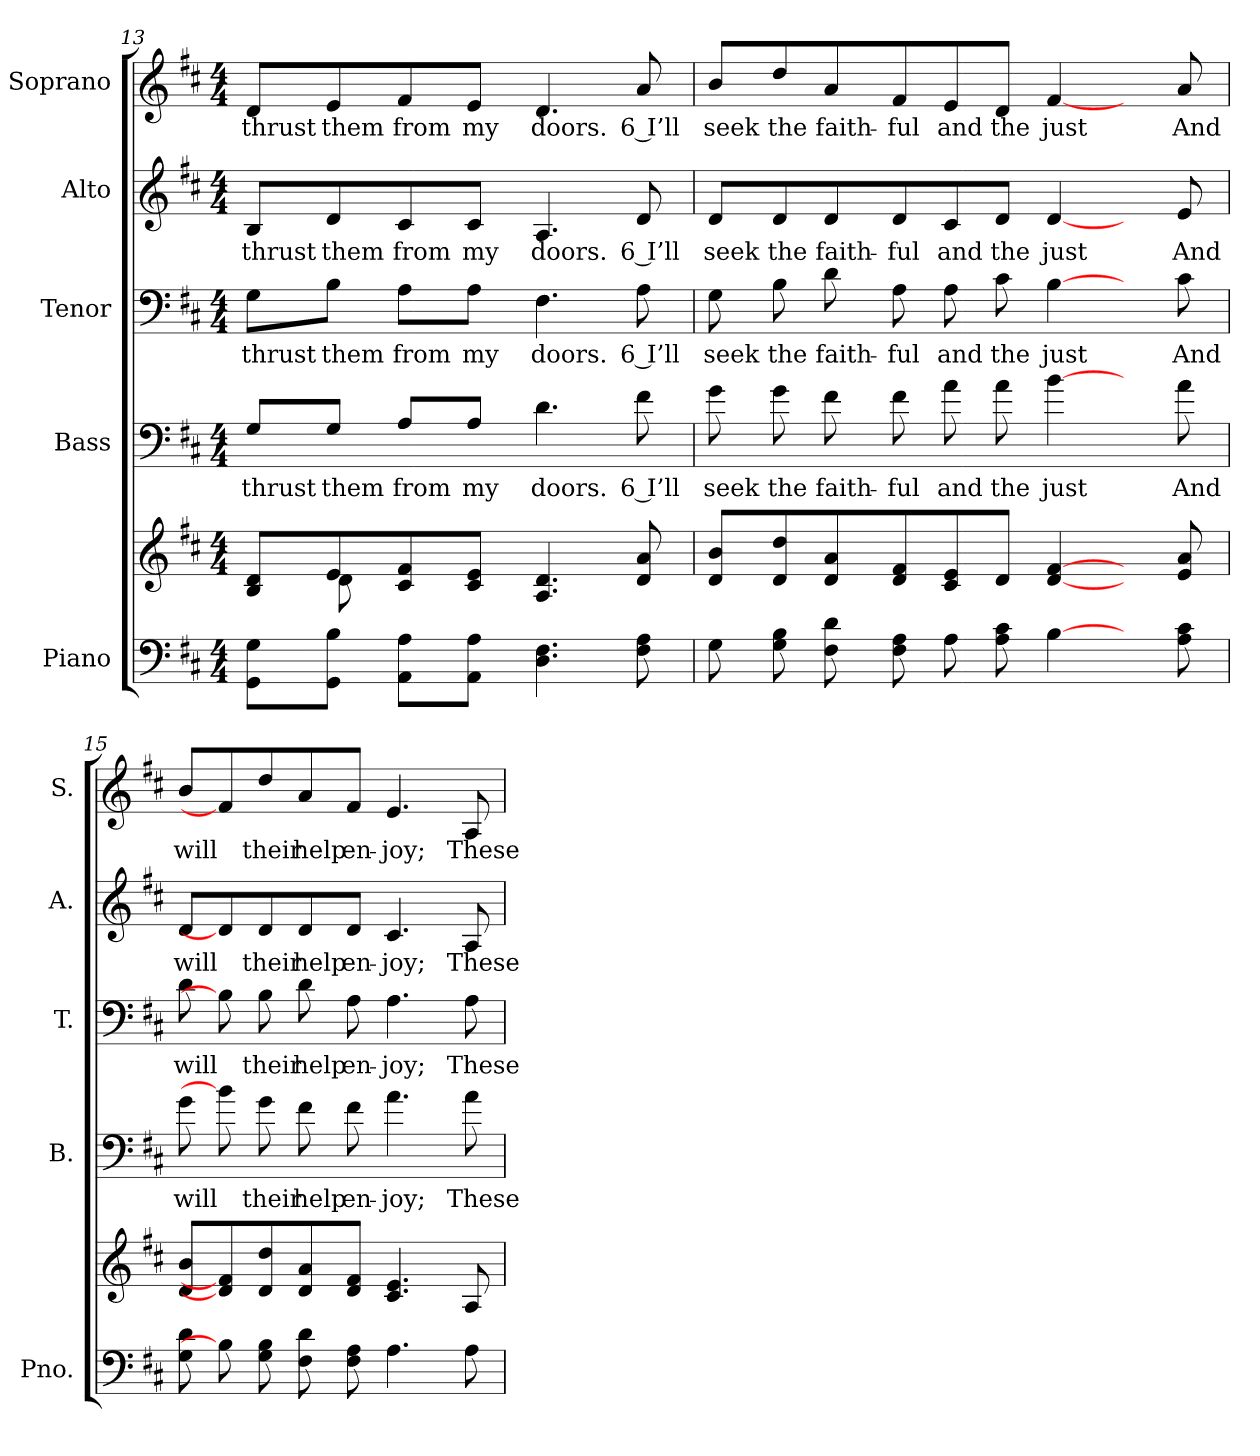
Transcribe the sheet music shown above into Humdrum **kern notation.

**kern	**kern	**kern	**text	**kern	**text	**kern	**text	**kern	**text
*part5	*part5	*part4	*part4	*part3	*part3	*part2	*part2	*part1	*part1
*staff6	*staff5	*staff4	*staff4	*staff3	*staff3	*staff2	*staff2	*staff1	*staff1
*I"Piano	*	*I"Bass	*	*I"Tenor	*	*I"Alto	*	*I"Soprano	*
*I'Pno.	*	*I'B.	*	*I'T.	*	*I'A.	*	*I'S.	*
*clefF4	*clefG2	*clefF4	*	*clefF4	*	*clefG2	*	*clefG2	*
*	*	*ITrd7c12	*	*	*	*	*	*	*
*k[f#c#]	*k[f#c#]	*k[f#c#]	*	*k[f#c#]	*	*k[f#c#]	*	*k[f#c#]	*
*D:	*D:	*D:	*	*D:	*	*D:	*	*D:	*
*M4/4	*M4/4	*M4/4	*	*M4/4	*	*M4/4	*	*M4/4	*
=13	=13	=13	=13	=13	=13	=13	=13	=13	=13
*	*^	*	*	*	*	*	*	*	*
!	!	!	!	!LO:LY:b:color=#000000	!	!	!	!	!	!
!	!	!	!	!	!	!LO:LY:b:color=#000000	!	!	!	!
!	!	!	!	!	!	!	!	!LO:LY:b:color=#000000	!	!
!	!	!	!	!	!	!	!	!	!	!LO:LY:b:color=#000000
8GGi\ 8Gi\L	8Bi/ 8diL	16ryy	8GGi/L	thrust	8Gi\L	thrust	8Bi/L	thrust	8di/L	thrust
.	.	16ryy	.	.	.	.	.	.	.	.
!	!	!	!	!LO:LY:b:color=#000000	!	!	!	!	!	!
!	!	!	!	!	!	!LO:LY:b:color=#000000	!	!	!	!
!	!	!	!	!	!	!	!	!LO:LY:b:color=#000000	!	!
!	!	!	!	!	!	!	!	!	!	!LO:LY:b:color=#000000
8GGi\ 8Bi\J	8ei/	8di\	8GGi/J	them	8Bi\J	them	8di/	them	8ei/	them
!	!	!	!	!LO:LY:b:color=#000000	!	!	!	!	!	!
!	!	!	!	!	!	!LO:LY:b:color=#000000	!	!	!	!
!	!	!	!	!	!	!	!	!LO:LY:b:color=#000000	!	!
!	!	!	!	!	!	!	!	!	!	!LO:LY:b:color=#000000
8AAi\ 8Ai\L	8c#i/ 8f#i	16ryy	8AAi/L	from	8Ai\L	from	8c#i/	from	8f#i/	from
.	.	8ryy	.	.	.	.	.	.	.	.
!	!	!	!	!LO:LY:b:color=#000000	!	!	!	!	!	!
!	!	!	!	!	!	!LO:LY:b:color=#000000	!	!	!	!
!	!	!	!	!	!	!	!	!LO:LY:b:color=#000000	!	!
!	!	!	!	!	!	!	!	!	!	!LO:LY:b:color=#000000
8AAi\ 8Ai\J	8c#i/ 8eiJ	.	8AAi/J	my	8Ai\J	my	8c#i/J	my	8ei/J	my
.	.	16ryy	.	.	.	.	.	.	.	.
!	!	!	!	!LO:LY:b:color=#000000	!	!	!	!	!	!
!	!	!	!	!	!	!LO:LY:b:color=#000000	!	!	!	!
!	!	!	!	!	!	!	!	!LO:LY:b:color=#000000	!	!
!	!	!	!	!	!	!	!	!	!	!LO:LY:b:color=#000000
4.Di\ 4.F#i	4.Ai/ 4.di	2ryy	4.Di\	doors.	4.F#i\	doors.	4.Ai/	doors.	4.di/	doors.
!	!	!	!	!LO:LY:b:color=#000000	!	!	!	!	!	!
!	!	!	!	!	!	!LO:LY:b:color=#000000	!	!	!	!
!	!	!	!	!	!	!	!	!LO:LY:b:color=#000000	!	!
!	!	!	!	!	!	!	!	!	!	!LO:LY:b:color=#000000
8F#i\ 8Ai	8di/ 8ai	.	8F#i\	6 I’ll	8Ai\	6 I’ll	8di/	6 I’ll	8ai/	6 I’ll
*	*v	*v	*	*	*	*	*	*	*	*
!!LO:LB:g=z
=14	=14	=14	=14	=14	=14	=14	=14	=14	=14
!	!	!	!LO:LY:b:color=#000000	!	!	!	!	!	!
!	!	!	!	!	!LO:LY:b:color=#000000	!	!	!	!
!	!	!	!	!	!	!	!LO:LY:b:color=#000000	!	!
!	!	!	!	!	!	!	!	!	!LO:LY:b:color=#000000
8Gi\	8di/ 8biL	8Gi\	seek	8Gi\	seek	8di/L	seek	8bi/L	seek
!	!	!	!LO:LY:b:color=#000000	!	!	!	!	!	!
!	!	!	!	!	!LO:LY:b:color=#000000	!	!	!	!
!	!	!	!	!	!	!	!LO:LY:b:color=#000000	!	!
!	!	!	!	!	!	!	!	!	!LO:LY:b:color=#000000
8Gi\ 8Bi	8di/ 8ddi	8Gi\	the	8Bi\	the	8di/	the	8ddi/	the
!	!	!	!LO:LY:b:color=#000000	!	!	!	!	!	!
!	!	!	!	!	!LO:LY:b:color=#000000	!	!	!	!
!	!	!	!	!	!	!	!LO:LY:b:color=#000000	!	!
!	!	!	!	!	!	!	!	!	!LO:LY:b:color=#000000
8F#i\ 8di	8di/ 8ai	8F#i\	faith-	8di\	faith-	8di/	faith-	8ai/	faith-
!	!	!	!LO:LY:b:color=#000000	!	!	!	!	!	!
!	!	!	!	!	!LO:LY:b:color=#000000	!	!	!	!
!	!	!	!	!	!	!	!LO:LY:b:color=#000000	!	!
!	!	!	!	!	!	!	!	!	!LO:LY:b:color=#000000
8F#i\ 8Ai	8di/ 8f#i	8F#i\	-ful	8Ai\	-ful	8di/	-ful	8f#i/	-ful
!	!	!	!LO:LY:b:color=#000000	!	!	!	!	!	!
!	!	!	!	!	!LO:LY:b:color=#000000	!	!	!	!
!	!	!	!	!	!	!	!LO:LY:b:color=#000000	!	!
!	!	!	!	!	!	!	!	!	!LO:LY:b:color=#000000
8Ai\	8c#i/ 8ei	8Ai\	and	8Ai\	and	8c#i/	and	8ei/	and
!	!	!	!LO:LY:b:color=#000000	!	!	!	!	!	!
!	!	!	!	!	!LO:LY:b:color=#000000	!	!	!	!
!	!	!	!	!	!	!	!LO:LY:b:color=#000000	!	!
!	!	!	!	!	!	!	!	!	!LO:LY:b:color=#000000
8Ai\ 8c#i	8di/J	8Ai\	the	8c#i\	the	8di/J	the	8di/J	the
!	!	!	!LO:LY:b:color=#000000	!	!	!	!	!	!
!	!	!	!	!	!LO:LY:b:color=#000000	!	!	!	!
!	!	!	!	!	!	!	!LO:LY:b:color=#000000	!	!
!	!	!	!	!	!	!	!	!	!LO:LY:b:color=#000000
[4Bi\	[4di/ [4f#i	[4Bi\	just	[4Bi\	just	[4di/	just	[4f#i/	just
8ryy	8ryy	8ryy	.	8ryy	.	8ryy	.	8ryy	.
!	!	!	!LO:LY:b:color=#000000	!	!	!	!	!	!
!	!	!	!	!	!LO:LY:b:color=#000000	!	!	!	!
!	!	!	!	!	!	!	!LO:LY:b:color=#000000	!	!
!	!	!	!	!	!	!	!	!	!LO:LY:b:color=#000000
8Ai\ 8c#i	8ei/ 8ai	8Ai\	And	8c#i\	And	8ei/	And	8ai/	And
=15	=15	=15	=15	=15	=15	=15	=15	=15	=15
!	!	!	!LO:LY:b:color=#000000	!	!	!	!	!	!
!	!	!	!	!	!LO:LY:b:color=#000000	!	!	!	!
!	!	!	!	!	!	!	!LO:LY:b:color=#000000	!	!
!	!	!	!	!	!	!	!	!	!LO:LY:b:color=#000000
8Gi\ 8di	8di/ 8biL	8Gi\	will	8di\	will	8di/L	will	8bi/L	will
8Bi\]	8di/] 8f#i]	8Bi\]	.	8Bi\]	.	8di/]	.	8f#i/]	.
!	!	!	!LO:LY:b:color=#000000	!	!	!	!	!	!
!	!	!	!	!	!LO:LY:b:color=#000000	!	!	!	!
!	!	!	!	!	!	!	!LO:LY:b:color=#000000	!	!
!	!	!	!	!	!	!	!	!	!LO:LY:b:color=#000000
8Gi\ 8Bi	8di/ 8ddi	8Gi\	their	8Bi\	their	8di/	their	8ddi/	their
!	!	!	!LO:LY:b:color=#000000	!	!	!	!	!	!
!	!	!	!	!	!LO:LY:b:color=#000000	!	!	!	!
!	!	!	!	!	!	!	!LO:LY:b:color=#000000	!	!
!	!	!	!	!	!	!	!	!	!LO:LY:b:color=#000000
8F#i\ 8di	8di/ 8ai	8F#i\	help	8di\	help	8di/	help	8ai/	help
!	!	!	!LO:LY:b:color=#000000	!	!	!	!	!	!
!	!	!	!	!	!LO:LY:b:color=#000000	!	!	!	!
!	!	!	!	!	!	!	!LO:LY:b:color=#000000	!	!
!	!	!	!	!	!	!	!	!	!LO:LY:b:color=#000000
8F#i\ 8Ai	8di/ 8f#iJ	8F#i\	en-	8Ai\	en-	8di/J	en-	8f#i/J	en-
!	!	!	!LO:LY:b:color=#000000	!	!	!	!	!	!
!	!	!	!	!	!LO:LY:b:color=#000000	!	!	!	!
!	!	!	!	!	!	!	!LO:LY:b:color=#000000	!	!
!	!	!	!	!	!	!	!	!	!LO:LY:b:color=#000000
4.Ai\	4.c#i/ 4.ei	4.Ai\	-joy;	4.Ai\	-joy;	4.c#i/	-joy;	4.ei/	-joy;
!	!	!	!LO:LY:b:color=#000000	!	!	!	!	!	!
!	!	!	!	!	!LO:LY:b:color=#000000	!	!	!	!
!	!	!	!	!	!	!	!LO:LY:b:color=#000000	!	!
!	!	!	!	!	!	!	!	!	!LO:LY:b:color=#000000
8Ai\	8Ai/	8Ai\	These	8Ai\	These	8Ai/	These	8Ai/	These
=	=	=	=	=	=	=	=	=	=
*-	*-	*-	*-	*-	*-	*-	*-	*-	*-
